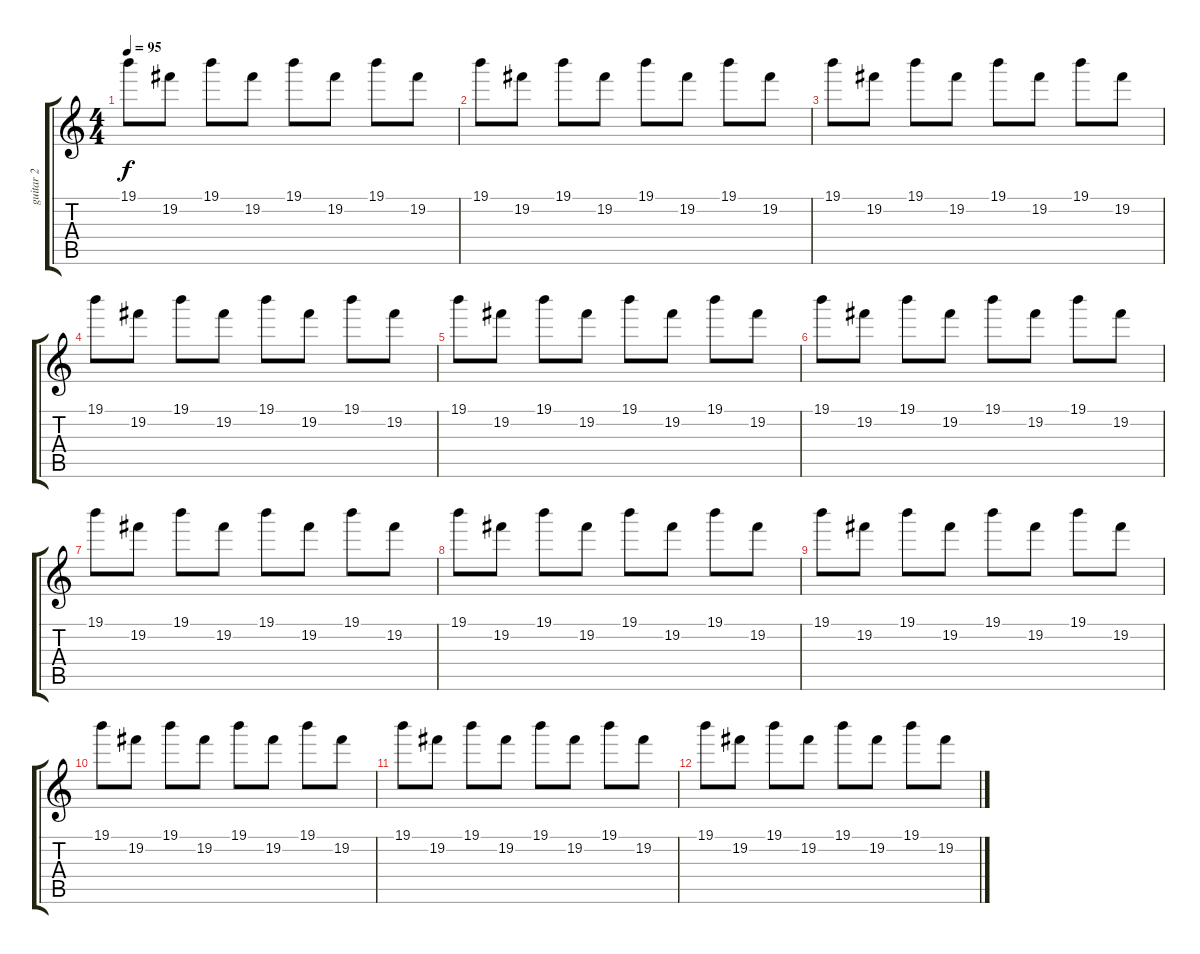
\track ("guitar 2" "guitar 2") {instrument distortionguitar}
\staff {score tabs}
\tuning (E4 B3 G3 D3 A2 E2) {hide}
\ts (4 4)
\tempo 95
\clef g2
\ks c
19.1.8{dy f} 19.2.8 19.1.8 19.2.8 19.1.8 19.2.8 19.1.8 19.2.8 |
19.1.8 19.2.8 19.1.8 19.2.8 19.1.8 19.2.8 19.1.8 19.2.8 |
19.1.8 19.2.8 19.1.8 19.2.8 19.1.8 19.2.8 19.1.8 19.2.8 |
19.1.8 19.2.8 19.1.8 19.2.8 19.1.8 19.2.8 19.1.8 19.2.8 |
19.1.8 19.2.8 19.1.8 19.2.8 19.1.8 19.2.8 19.1.8 19.2.8 |
19.1.8 19.2.8 19.1.8 19.2.8 19.1.8 19.2.8 19.1.8 19.2.8 |
19.1.8 19.2.8 19.1.8 19.2.8 19.1.8 19.2.8 19.1.8 19.2.8 |
19.1.8 19.2.8 19.1.8 19.2.8 19.1.8 19.2.8 19.1.8 19.2.8 |
19.1.8{volume 0} 19.2.8 19.1.8 19.2.8 19.1.8 19.2.8 19.1.8 19.2.8 |
19.1.8 19.2.8 19.1.8 19.2.8 19.1.8 19.2.8 19.1.8 19.2.8 |
19.1.8 19.2.8 19.1.8 19.2.8 19.1.8 19.2.8 19.1.8 19.2.8 |
19.1.8 19.2.8 19.1.8 19.2.8 19.1.8 19.2.8 19.1.8 19.2.8
